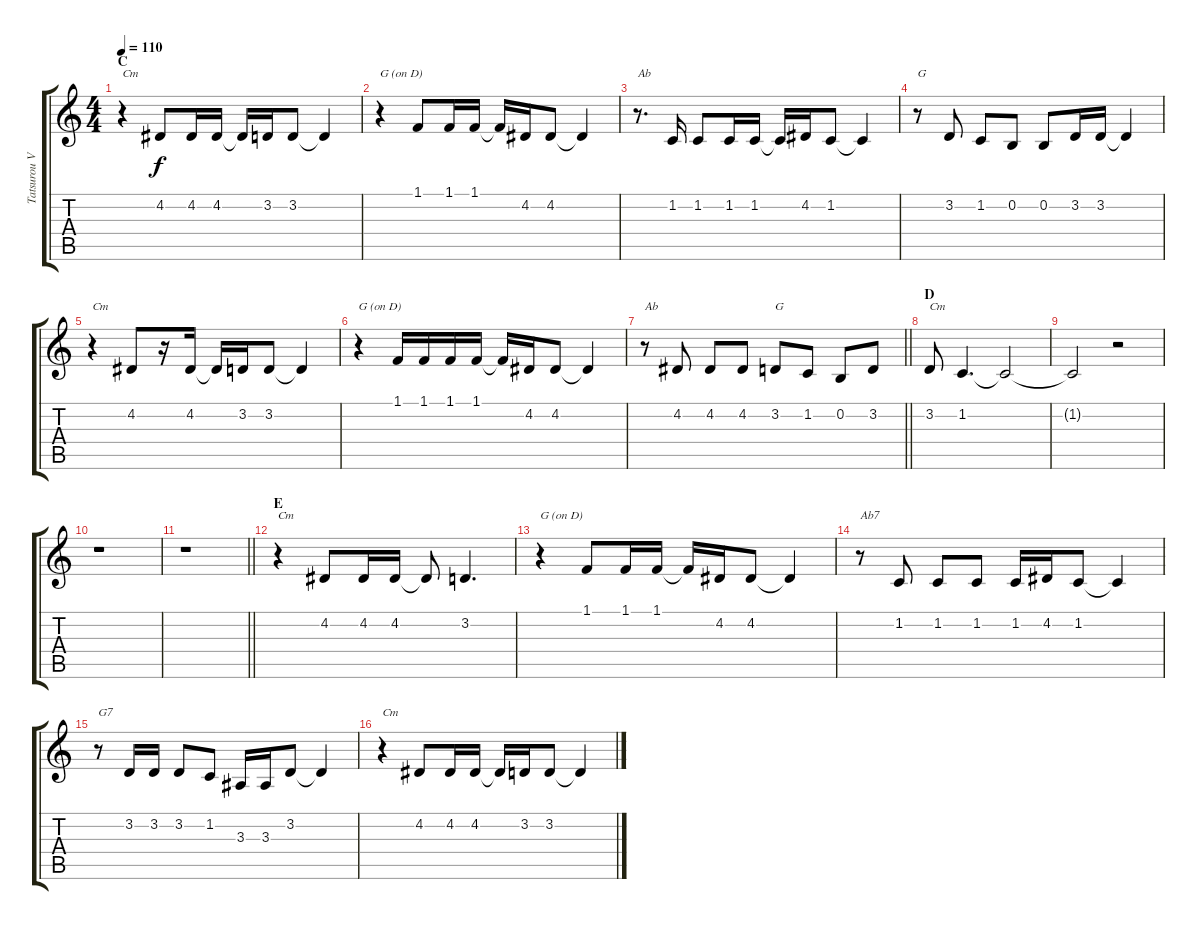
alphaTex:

\track ("Tatsurou Vocals" "Tatsurou V") {instrument tenorsax}
\staff {score tabs}
\tuning (E4 B3 G3 D3 A2 E2) {hide}
\ts (4 4)
\section ("" "C")
\tempo 110
\clef g2
\ks c
r.4{txt "Cm" dy f} 4.2.8 4.2.16 4.2.16 4.2{t}.16 3.2.16 3.2.8 3.2{t}.4 |
r.4{txt "G (on D)"} 1.1.8 1.1.16 1.1.16 1.1{t}.16 4.2.16 4.2.8 4.2{t}.4 |
r.8{d txt "Ab"} 1.2.16 1.2.8 1.2.16 1.2.16 1.2{t}.16 4.2.16 1.2.8 1.2{t}.4 |
r.8{txt "G"} 3.2.8 1.2.8 0.2.8 0.2.8 3.2.16 3.2.16 3.2{t}.4 |
r.4{txt "Cm"} 4.2.8 r.16 4.2.16 4.2{t}.16 3.2.16 3.2.8 3.2{t}.4 |
r.4{txt "G (on D)"} 1.1.16 1.1.16 1.1.16 1.1.16 1.1{t}.16 4.2.16 4.2.8 4.2{t}.4 |
\barLineRight lightlight
r.8{txt "Ab"} 4.2.8 4.2.8 4.2.8 3.2.8{txt "G"} 1.2.8 0.2.8 3.2.8 |
\section ("" "D")
3.2.8{txt "Cm"} 1.2.4{d} 1.2{t}.2 |
1.2{t}.2 r.2 |
r.1 |
\barLineRight lightlight
r.1 |
\section ("" "E")
r.4{txt "Cm"} 4.2.8 4.2.16 4.2.16 4.2{t}.8 3.2.4{d} |
r.4{txt "G (on D)"} 1.1.8 1.1.16 1.1.16 1.1{t}.16 4.2.16 4.2.8 4.2{t}.4 |
r.8{txt "Ab7"} 1.2.8 1.2.8 1.2.8 1.2.16 4.2.16 1.2.8 1.2{t}.4 |
r.8{txt "G7"} 3.2.16 3.2.16 3.2.8 1.2.8 3.3.16 3.3.16 3.2.8 3.2{t}.4 |
r.4{txt "Cm"} 4.2.8 4.2.16 4.2.16 4.2{t}.16 3.2.16 3.2.8 3.2{t}.4
